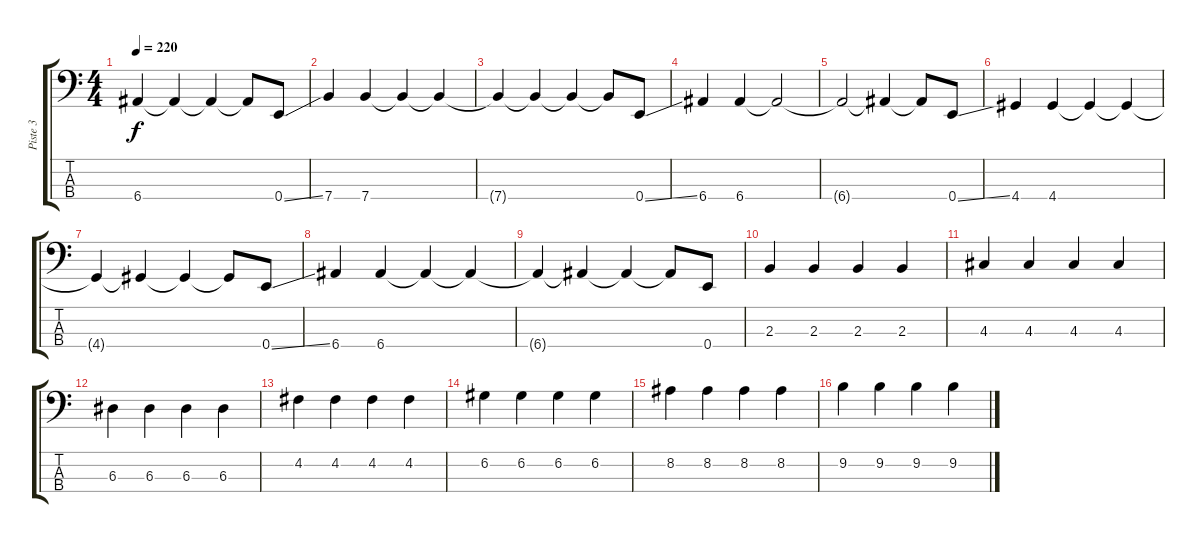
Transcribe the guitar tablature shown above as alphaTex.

\track ("Piste 3" "Piste 3") {instrument acousticbass}
\staff {score tabs}
\tuning (G2 D2 A1 E1) {hide}
\ts (4 4)
\tempo 220
\clef f4
\ks c
6.4{t}.4{dy f} 6.4{t}.4 6.4{t}.4 6.4{t}.8 0.4{ss}.8 |
7.4.4 7.4.4 7.4{t}.4 7.4{t}.4 |
7.4{t}.4 7.4{t}.4 7.4{t}.4 7.4{t}.8 0.4{ss}.8 |
6.4.4 6.4.4 6.4{t}.2 |
6.4{t}.2 6.4{t}.4 6.4{t}.8 0.4{ss}.8 |
4.4.4 4.4.4 4.4{t}.4 4.4{t}.4 |
4.4{t}.4 4.4{t}.4 4.4{t}.4 4.4{t}.8 0.4{ss}.8 |
6.4.4 6.4.4 6.4{t}.4 6.4{t}.4 |
6.4{t}.4 6.4{t}.4 6.4{t}.4 6.4{t}.8 0.4.8 |
2.3.4 2.3.4 2.3.4 2.3.4 |
4.3.4 4.3.4 4.3.4 4.3.4 |
6.3.4 6.3.4 6.3.4 6.3.4 |
4.2.4 4.2.4 4.2.4 4.2.4 |
6.2.4 6.2.4 6.2.4 6.2.4 |
8.2.4 8.2.4 8.2.4 8.2.4 |
9.2.4 9.2.4 9.2.4 9.2.4
